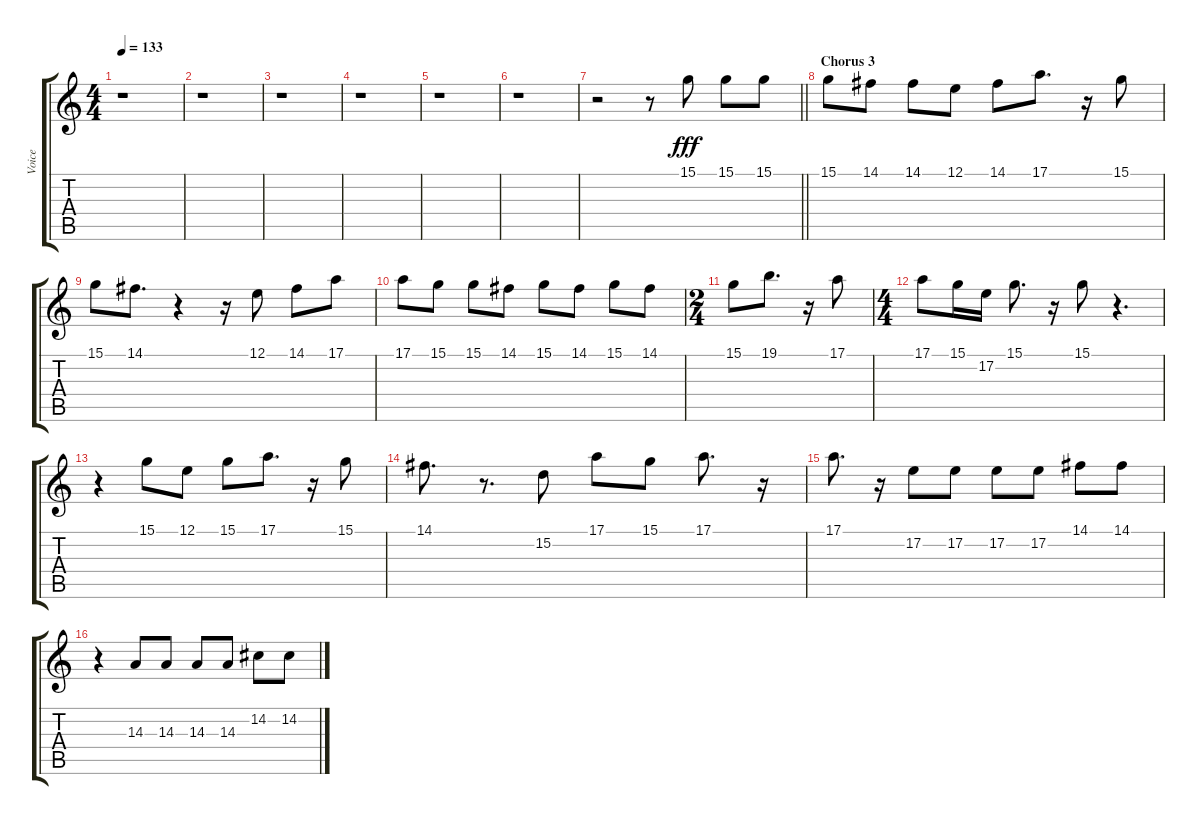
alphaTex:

\track ("Voice" "Voice") {instrument synthbrass1}
\staff {score tabs}
\tuning (E4 B3 G3 D3 A2 E2) {hide}
\ts (4 4)
\tempo 133
\clef g2
\ks c
r.1{dy fff} |
r.1 |
r.1 |
r.1 |
r.1 |
r.1 |
\barLineRight lightlight
r.2 r.8 15.1.8 15.1.8 15.1.8 |
\section ("" "Chorus 3")
15.1.8 14.1.8 14.1.8 12.1.8 14.1.8 17.1.8{d} r.16 15.1.8 |
15.1.8 14.1.8{d} r.4 r.16 12.1.8 14.1.8 17.1.8 |
17.1.8 15.1.8 15.1.8 14.1.8 15.1.8 14.1.8 15.1.8 14.1.8 |
\ts (2 4)
15.1.8 19.1.8{d} r.16 17.1.8 |
\ts (4 4)
17.1.8 15.1.16 17.2.16 15.1.8{d} r.16 15.1.8 r.4{d} |
r.4 15.1.8 12.1.8 15.1.8 17.1.8{d} r.16 15.1.8 |
14.1.8{d} r.8{d} 15.2.8 17.1.8 15.1.8 17.1.8{d} r.16 |
17.1.8{d} r.16 17.2.8 17.2.8 17.2.8 17.2.8 14.1.8 14.1.8 |
r.4 14.3.8 14.3.8 14.3.8 14.3.8 14.2.8 14.2.8
